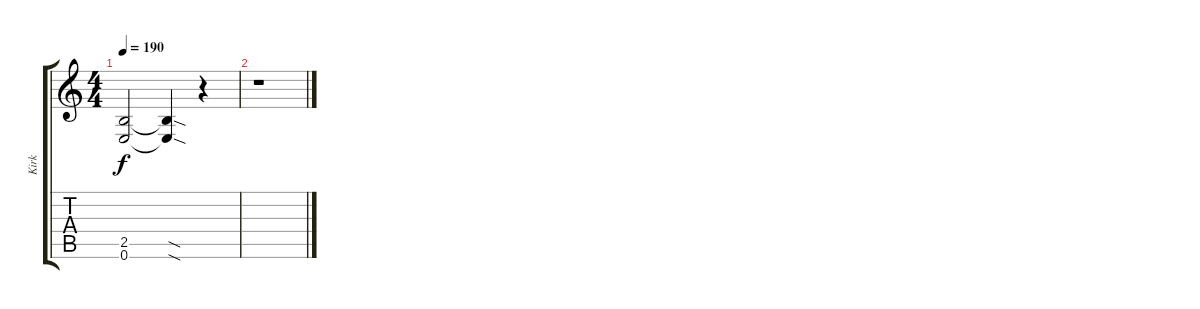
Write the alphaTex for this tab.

\track ("Kirk" "Kirk") {instrument overdrivenguitar}
\staff {score tabs}
\tuning (E4 B3 G3 D3 A2 E2) {hide}
\ts (4 4)
\tempo 190
\clef g2
\ks c
(2.5 0.6).2{dy f} (2.5{sod t} 0.6{sod t}).4 r.4 |
r.1
